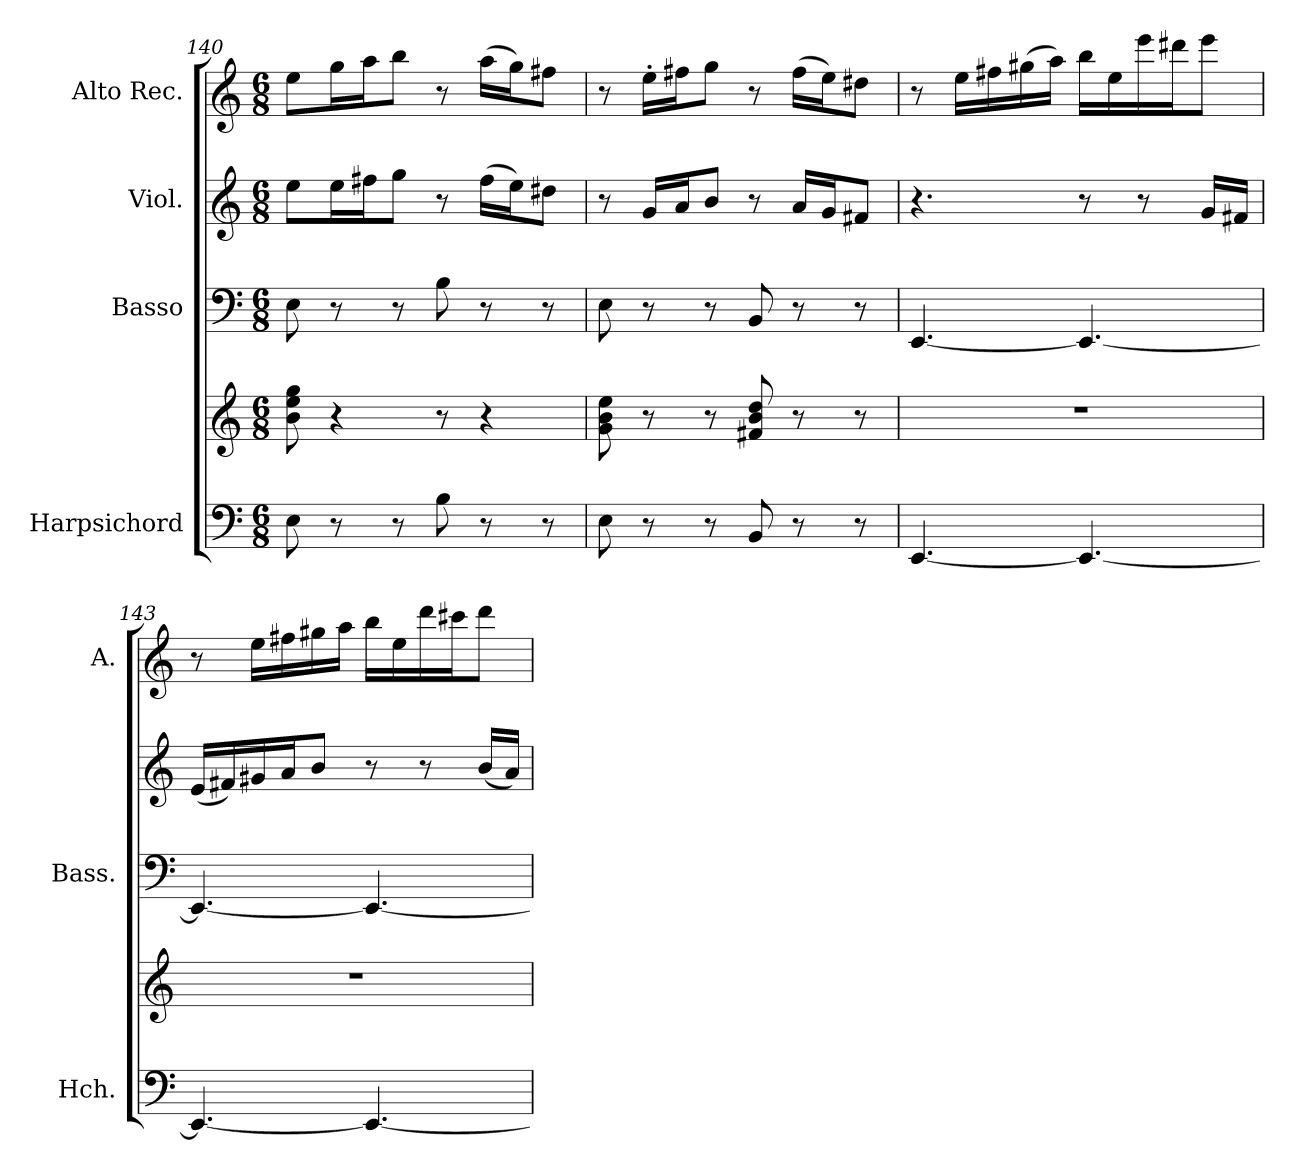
**kern	**kern	**kern	**kern	**kern
*part4	*part4	*part3	*part2	*part1
*staff5	*staff4	*staff3	*staff2	*staff1
*I"Harpsichord	*	*I"Basso	*I"Viol.	*I"Alto Rec.
*I'Hch.	*	*I'Bass.	*	*I'A.
*clefF4	*clefG2	*clefF4	*clefG2	*clefG2
*k[]	*k[]	*k[]	*k[]	*k[]
*M6/8	*M6/8	*M6/8	*M6/8	*M6/8
=140	=140	=140	=140	=140
8E\	8b\ 8ee\ 8gg\	8E\	8ee\L	8ee\L
8r	4r	8r	16ee\L	16gg\L
.	.	.	16ff#X\J	16aa\J
8r	.	8r	8gg\J	8bb\J
8B\	8r	8B\	8r	8r
8r	4r	8r	(>16ff#\LL	(>16aa\LL
.	.	.	16ee\J)	16gg\J)
8r	.	8r	8dd#X\J	8ff#X\J
=141	=141	=141	=141	=141
8E\	8g\ 8b\ 8ee\	8E\	8r	8r
8r	8r	8r	16g/LL	16ee'\LL
.	.	.	16a/J	16ff#X\J
8r	8r	8r	8b/J	8gg\J
8BB/	8f#X/ 8b/ 8dd/	8BB/	8r	8r
8r	8r	8r	16a/LL	(>16ff#\LL
.	.	.	16g/J	16ee\J)
8r	8r	8r	8f#X/J	8dd#X\J
!!LO:LB:g=z
=142	=142	=142	=142	=142
[4.EE/	2.r	[4.EE/	4.r	8r
.	.	.	.	16ee\LL
.	.	.	.	16ff#X\
.	.	.	.	(>16gg#X\
.	.	.	.	16aa\JJ)
4.EE/_	.	4.EE/_	8r	16bb\LL
.	.	.	.	16ee\
.	.	.	8r	16eee\
.	.	.	.	16ddd#X\J
.	.	.	16g/LL	8eee\J
.	.	.	16f#X/JJ	.
=143	=143	=143	=143	=143
4.EE/_	2.r	4.EE/_	(16e/LL	8r
.	.	.	16f#X/)	.
.	.	.	16g#X/	16ee\LL
.	.	.	16a/J	16ff#X\
.	.	.	8b/J	16gg#X\
.	.	.	.	16aa\JJ
4.EE/_	.	4.EE/_	8r	16bb\LL
.	.	.	.	16ee\
.	.	.	8r	16ddd\
.	.	.	.	16ccc#X\J
.	.	.	(16b/LL	8ddd\J
.	.	.	16a/JJ)	.
=	=	=	=	=
*-	*-	*-	*-	*-
